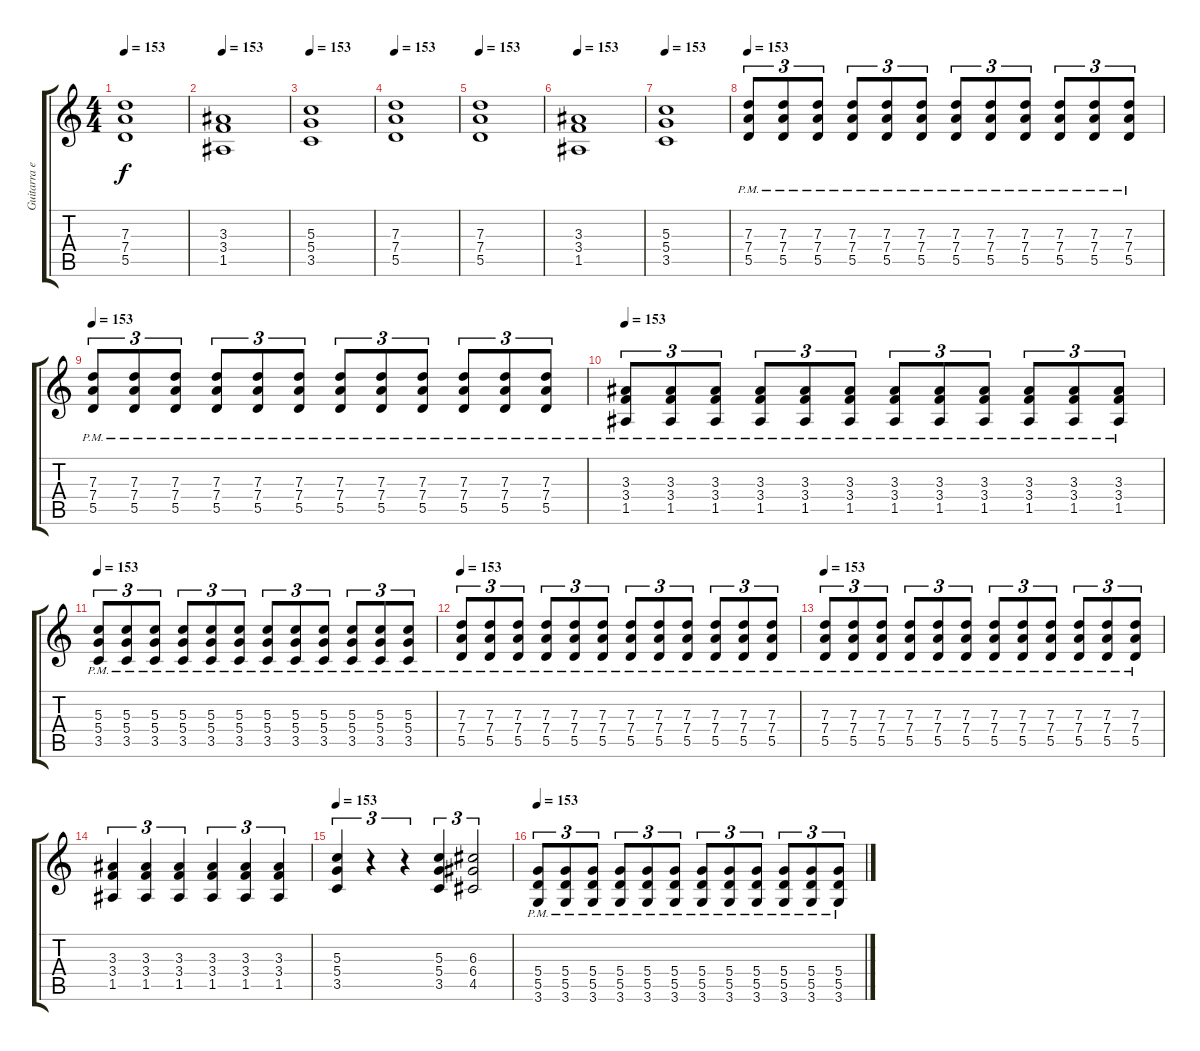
\track ("Guitarra eléctrica 2" "Guitarra e") {instrument distortionguitar}
\staff {score tabs}
\tuning (E4 B3 G3 D3 A2 E2) {hide}
\ts (4 4)
\tempo 153
\clef g2
\ks c
(7.3 7.4 5.5).1{dy f} |
\tempo 153
(3.3 3.4 1.5).1 |
\tempo 153
(5.3 5.4 3.5).1 |
\tempo 153
(7.3 7.4 5.5).1 |
\tempo 153
(7.3 7.4 5.5).1 |
\tempo 153
(3.3 3.4 1.5).1 |
\tempo 153
(5.3 5.4 3.5).1 |
\tempo 153
(7.3{pm} 7.4{pm} 5.5{pm}).8{tu (3 2) volume 13} (7.3{pm} 7.4{pm} 5.5{pm}).8{tu (3 2)} (7.3{pm} 7.4{pm} 5.5{pm}).8{tu (3 2)} (7.3{pm} 7.4{pm} 5.5{pm}).8{tu (3 2)} (7.3{pm} 7.4{pm} 5.5{pm}).8{tu (3 2)} (7.3{pm} 7.4{pm} 5.5{pm}).8{tu (3 2)} (7.3{pm} 7.4{pm} 5.5{pm}).8{tu (3 2)} (7.3{pm} 7.4{pm} 5.5{pm}).8{tu (3 2)} (7.3{pm} 7.4{pm} 5.5{pm}).8{tu (3 2)} (7.3{pm} 7.4{pm} 5.5{pm}).8{tu (3 2)} (7.3{pm} 7.4{pm} 5.5{pm}).8{tu (3 2)} (7.3{pm} 7.4{pm} 5.5{pm}).8{tu (3 2)} |
\tempo 153
(7.3{pm} 7.4{pm} 5.5{pm}).8{tu (3 2) volume 13} (7.3{pm} 7.4{pm} 5.5{pm}).8{tu (3 2)} (7.3{pm} 7.4{pm} 5.5{pm}).8{tu (3 2)} (7.3{pm} 7.4{pm} 5.5{pm}).8{tu (3 2)} (7.3{pm} 7.4{pm} 5.5{pm}).8{tu (3 2)} (7.3{pm} 7.4{pm} 5.5{pm}).8{tu (3 2)} (7.3{pm} 7.4{pm} 5.5{pm}).8{tu (3 2)} (7.3{pm} 7.4{pm} 5.5{pm}).8{tu (3 2)} (7.3{pm} 7.4{pm} 5.5{pm}).8{tu (3 2)} (7.3{pm} 7.4{pm} 5.5{pm}).8{tu (3 2)} (7.3{pm} 7.4{pm} 5.5{pm}).8{tu (3 2)} (7.3{pm} 7.4{pm} 5.5{pm}).8{tu (3 2)} |
\tempo 153
(3.3{pm} 3.4{pm} 1.5{pm}).8{tu (3 2)} (3.3{pm} 3.4{pm} 1.5{pm}).8{tu (3 2)} (3.3{pm} 3.4{pm} 1.5{pm}).8{tu (3 2)} (3.3{pm} 3.4{pm} 1.5{pm}).8{tu (3 2)} (3.3{pm} 3.4{pm} 1.5{pm}).8{tu (3 2)} (3.3{pm} 3.4{pm} 1.5{pm}).8{tu (3 2)} (3.3{pm} 3.4{pm} 1.5{pm}).8{tu (3 2)} (3.3{pm} 3.4{pm} 1.5{pm}).8{tu (3 2)} (3.3{pm} 3.4{pm} 1.5{pm}).8{tu (3 2)} (3.3{pm} 3.4{pm} 1.5{pm}).8{tu (3 2)} (3.3{pm} 3.4{pm} 1.5{pm}).8{tu (3 2)} (3.3{pm} 3.4{pm} 1.5{pm}).8{tu (3 2)} |
\tempo 153
(5.3{pm} 5.4{pm} 3.5{pm}).8{tu (3 2)} (5.3{pm} 5.4{pm} 3.5{pm}).8{tu (3 2)} (5.3{pm} 5.4{pm} 3.5{pm}).8{tu (3 2)} (5.3{pm} 5.4{pm} 3.5{pm}).8{tu (3 2)} (5.3{pm} 5.4{pm} 3.5{pm}).8{tu (3 2)} (5.3{pm} 5.4{pm} 3.5{pm}).8{tu (3 2)} (5.3{pm} 5.4{pm} 3.5{pm}).8{tu (3 2)} (5.3{pm} 5.4{pm} 3.5{pm}).8{tu (3 2)} (5.3{pm} 5.4{pm} 3.5{pm}).8{tu (3 2)} (5.3{pm} 5.4{pm} 3.5{pm}).8{tu (3 2)} (5.3{pm} 5.4{pm} 3.5{pm}).8{tu (3 2)} (5.3{pm} 5.4{pm} 3.5{pm}).8{tu (3 2)} |
\tempo 153
(7.3{pm} 7.4{pm} 5.5{pm}).8{tu (3 2) volume 13} (7.3{pm} 7.4{pm} 5.5{pm}).8{tu (3 2)} (7.3{pm} 7.4{pm} 5.5{pm}).8{tu (3 2)} (7.3{pm} 7.4{pm} 5.5{pm}).8{tu (3 2)} (7.3{pm} 7.4{pm} 5.5{pm}).8{tu (3 2)} (7.3{pm} 7.4{pm} 5.5{pm}).8{tu (3 2)} (7.3{pm} 7.4{pm} 5.5{pm}).8{tu (3 2)} (7.3{pm} 7.4{pm} 5.5{pm}).8{tu (3 2)} (7.3{pm} 7.4{pm} 5.5{pm}).8{tu (3 2)} (7.3{pm} 7.4{pm} 5.5{pm}).8{tu (3 2)} (7.3{pm} 7.4{pm} 5.5{pm}).8{tu (3 2)} (7.3{pm} 7.4{pm} 5.5{pm}).8{tu (3 2)} |
\tempo 153
(7.3{pm} 7.4{pm} 5.5{pm}).8{tu (3 2) volume 13} (7.3{pm} 7.4{pm} 5.5{pm}).8{tu (3 2)} (7.3{pm} 7.4{pm} 5.5{pm}).8{tu (3 2)} (7.3{pm} 7.4{pm} 5.5{pm}).8{tu (3 2)} (7.3{pm} 7.4{pm} 5.5{pm}).8{tu (3 2)} (7.3{pm} 7.4{pm} 5.5{pm}).8{tu (3 2)} (7.3{pm} 7.4{pm} 5.5{pm}).8{tu (3 2)} (7.3{pm} 7.4{pm} 5.5{pm}).8{tu (3 2)} (7.3{pm} 7.4{pm} 5.5{pm}).8{tu (3 2)} (7.3{pm} 7.4{pm} 5.5{pm}).8{tu (3 2)} (7.3{pm} 7.4{pm} 5.5{pm}).8{tu (3 2)} (7.3{pm} 7.4{pm} 5.5{pm}).8{tu (3 2)} |
(3.3 3.4 1.5).4{tu (3 2)} (3.3 3.4 1.5).4{tu (3 2)} (3.3 3.4 1.5).4{tu (3 2)} (3.3 3.4 1.5).4{tu (3 2)} (3.3 3.4 1.5).4{tu (3 2)} (3.3 3.4 1.5).4{tu (3 2)} |
\tempo 153
(5.3 5.4 3.5).4{tu (3 2)} r.4{tu (3 2)} r.4{tu (3 2)} (5.3 5.4 3.5).4{tu (3 2)} (6.3 6.4 4.5).2{tu (3 2)} |
\tempo 153
(5.4{pm} 5.5{pm} 3.6{pm}).8{tu (3 2)} (5.4{pm} 5.5{pm} 3.6{pm}).8{tu (3 2)} (5.4{pm} 5.5{pm} 3.6{pm}).8{tu (3 2)} (5.4{pm} 5.5{pm} 3.6{pm}).8{tu (3 2)} (5.4{pm} 5.5{pm} 3.6{pm}).8{tu (3 2)} (5.4{pm} 5.5{pm} 3.6{pm}).8{tu (3 2)} (5.4{pm} 5.5{pm} 3.6{pm}).8{tu (3 2)} (5.4{pm} 5.5{pm} 3.6{pm}).8{tu (3 2)} (5.4{pm} 5.5{pm} 3.6{pm}).8{tu (3 2)} (5.4{pm} 5.5{pm} 3.6{pm}).8{tu (3 2)} (5.4{pm} 5.5{pm} 3.6{pm}).8{tu (3 2)} (5.4{pm} 5.5{pm} 3.6{pm}).8{tu (3 2)}
